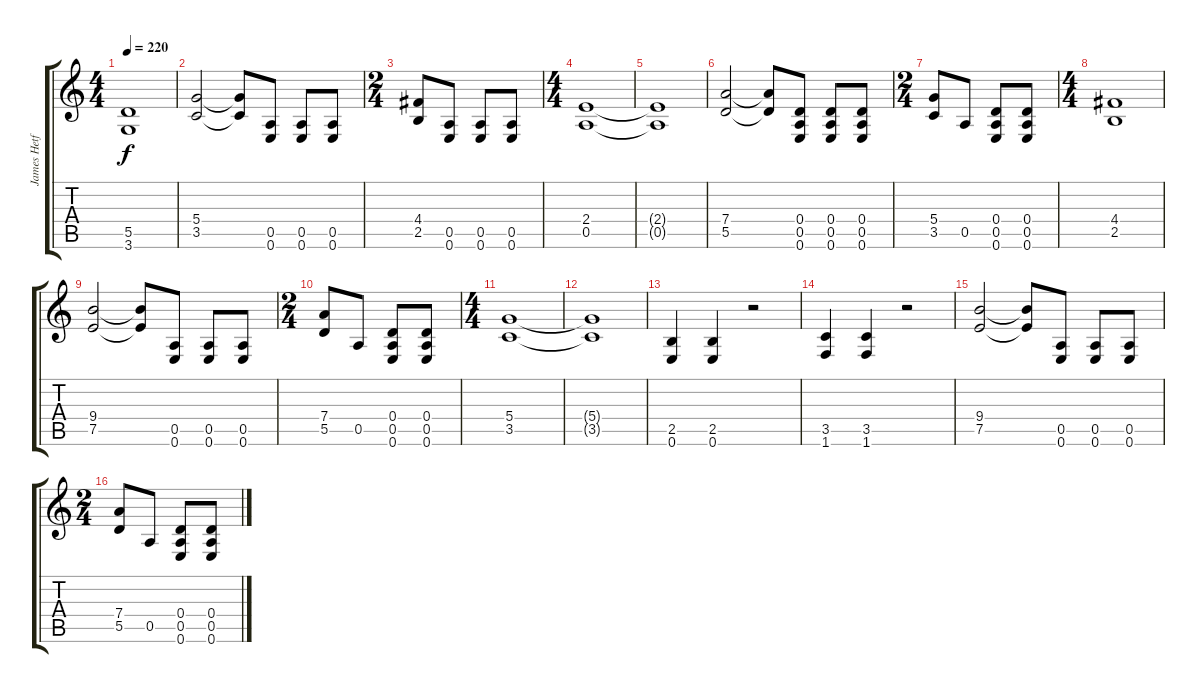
\track ("James Hetfield (Rithm & Lead Guitars)" "James Hetf") {instrument distortionguitar}
\staff {score tabs}
\tuning (E4 B3 G3 D3 A2 E2) {hide}
\ts (4 4)
\tempo 220
\clef g2
\ks c
(5.5{t} 3.6{t}).1{dy f} |
(5.4 3.5).2 (5.4{t} 3.5{t}).8 (0.5 0.6).8 (0.5 0.6).8 (0.5 0.6).8 |
\ts (2 4)
(4.4 2.5).8 (0.5 0.6).8 (0.5 0.6).8 (0.5 0.6).8 |
\ts (4 4)
(2.4 0.5).1 |
(2.4{t} 0.5{t}).1 |
(7.4 5.5).2 (7.4{t} 5.5{t}).8 (0.4 0.5 0.6).8 (0.4 0.5 0.6).8 (0.4 0.5 0.6).8 |
\ts (2 4)
(5.4 3.5).8 0.5.8 (0.4 0.5 0.6).8 (0.4 0.5 0.6).8 |
\ts (4 4)
(4.4 2.5).1 |
(9.4 7.5).2 (9.4{t} 7.5{t}).8 (0.5 0.6).8 (0.5 0.6).8 (0.5 0.6).8 |
\ts (2 4)
(7.4 5.5).8 0.5.8 (0.4 0.5 0.6).8 (0.4 0.5 0.6).8 |
\ts (4 4)
(5.4 3.5).1 |
(5.4{t} 3.5{t}).1 |
(2.5 0.6).4 (2.5 0.6).4 r.2 |
(3.5 1.6).4 (3.5 1.6).4 r.2 |
(9.4 7.5).2 (9.4{t} 7.5{t}).8 (0.5 0.6).8 (0.5 0.6).8 (0.5 0.6).8 |
\ts (2 4)
(7.4 5.5).8 0.5.8 (0.4 0.5 0.6).8 (0.4 0.5 0.6).8
